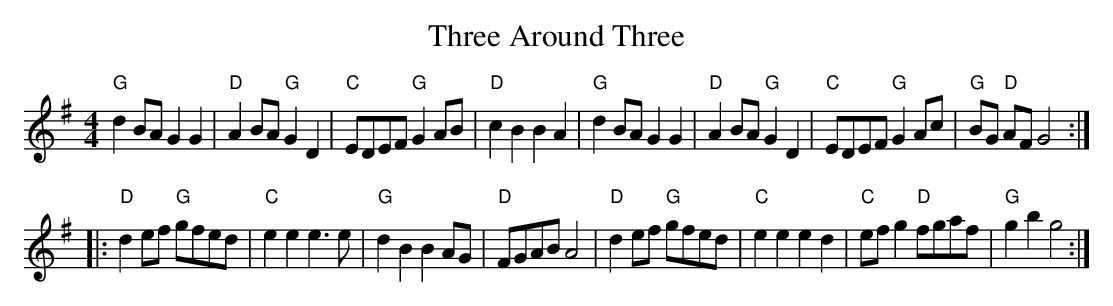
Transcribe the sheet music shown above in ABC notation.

X:1
T:Three Around Three
M:4/4
L:1/8
K:G
"G" d2BA G2G2 | "D" A2BA "G" G2D2 | "C" EDEF "G" G2AB | "D" c2B2 B2A2 |\
"G" d2BA G2G2 | "D" A2BA "G" G2D2 | "C" EDEF "G" G2Ac | "G" BG "D" AF G4 :|
|: "D" d2 ef "G" gfed | "C" e2e2 e2>e2 |\
"G" d2B2B2AG | "D" FGAB A4 | "D" d2ef "G" gfed | "C" e2e2e2d2 |\
"C" ef g2 "D" fgaf | "G" g2 b2 g4 :|
